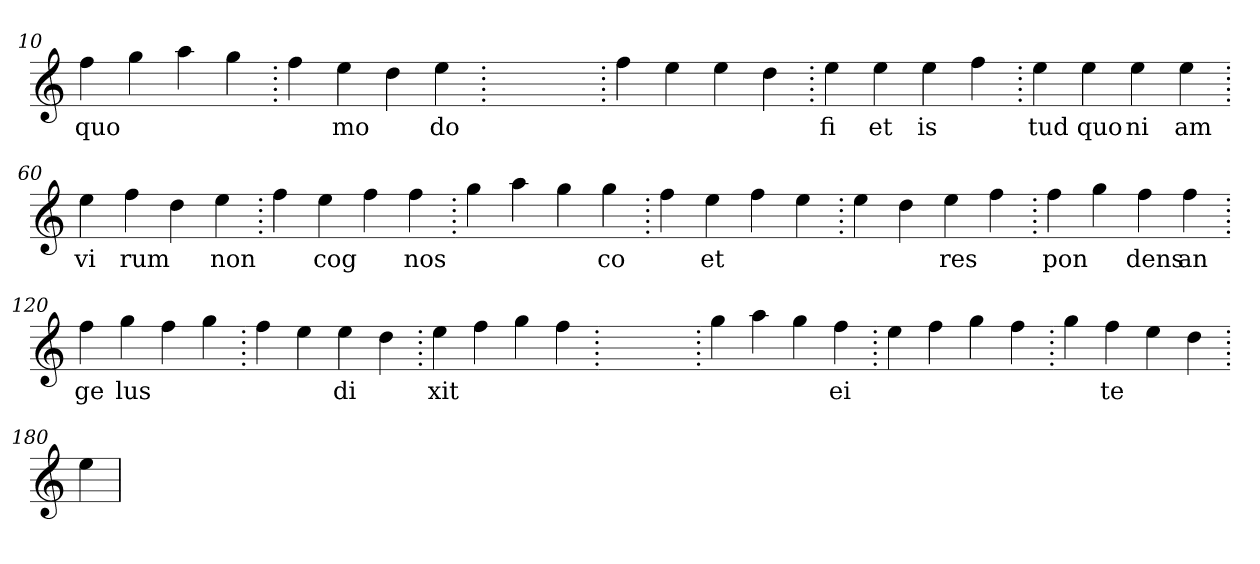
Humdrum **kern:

**kern	**text
*part1	*part1
*staff1	*staff1
*clefG2	*
=10.	=10.
4ff	quo
4gg	.
4aa	.
4gg	.
=20.	=20.
4ff	.
4ee	mo
4dd	.
4ee	do
=30.	=30.
1ryy	.
=30.	=30.
4ff	.
4ee	.
4ee	.
4dd	.
=40.	=40.
4ee	fi
4ee	et
4ee	is
4ff	.
=50.	=50.
4ee	tud
4ee	quo
4ee	ni
4ee	am
=60.	=60.
4ee	vi
4ff	rum
4dd	.
4ee	non
=70.	=70.
4ff	.
4ee	cog
4ff	.
4ff	nos
=80.	=80.
4gg	.
4aa	.
4gg	.
4gg	co
=90.	=90.
4ff	.
4ee	et
4ff	.
4ee	.
=100.	=100.
4ee	.
4dd	.
4ee	res
4ff	.
=110.	=110.
4ff	pon
4gg	.
4ff	dens
4ff	an
=120.	=120.
4ff	ge
4gg	lus
4ff	.
4gg	.
=130.	=130.
4ff	.
4ee	.
4ee	di
4dd	.
=140.	=140.
4ee	xit
4ff	.
4gg	.
4ff	.
=150.	=150.
1ryy	.
=150.	=150.
4gg	.
4aa	.
4gg	.
4ff	ei
=160.	=160.
4ee	.
4ff	.
4gg	.
4ff	.
=170.	=170.
4gg	.
4ff	te
4ee	.
4dd	.
=180.	=180.
4ee	.
=	=
*-	*-
